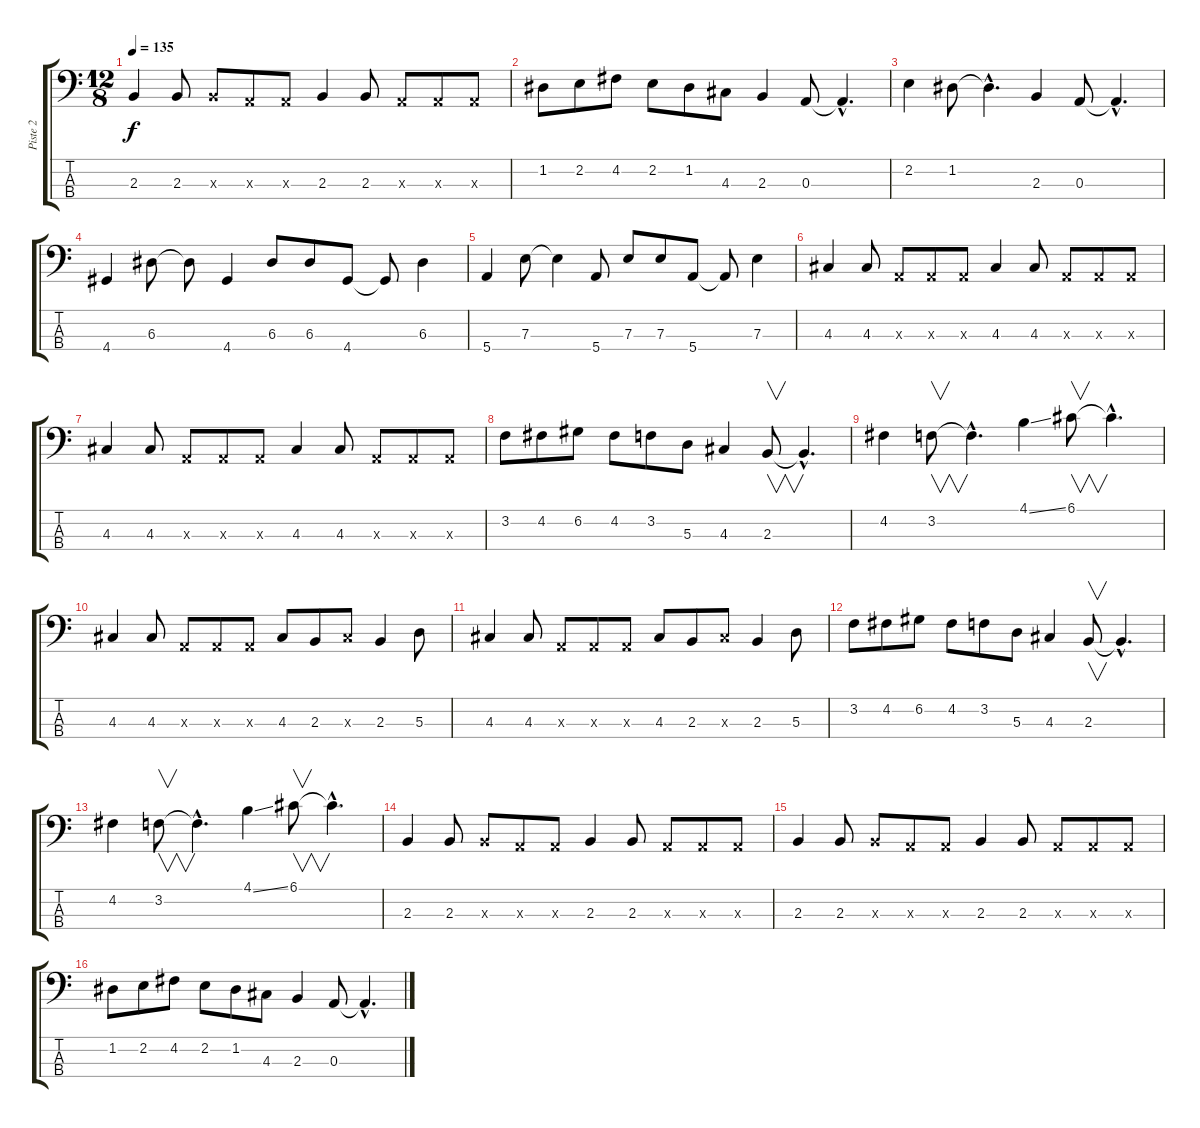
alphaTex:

\track ("Piste 2" "Piste 2") {instrument electricbassfinger}
\staff {score tabs}
\tuning (G2 D2 A1 E1) {hide}
\ts (12 8)
\tempo 135
\clef f4
\ks c
2.3.4{dy f} 2.3.8 2.3{x}.8 0.3{x}.8 0.3{x}.8 2.3.4 2.3.8 0.3{x}.8 0.3{x}.8 0.3{x}.8 |
1.2.8 2.2.8 4.2.8 2.2.8 1.2.8 4.3.8 2.3.4 0.3.8 0.3{hac t}.4{d} |
2.2.4 1.2.8 1.2{hac t}.4{d} 2.3.4 0.3.8 0.3{hac t}.4{d} |
4.4.4 6.3.8 6.3{t}.8 4.4.4 6.3.8 6.3.8 4.4.8 4.4{t}.8 6.3.4 |
5.4.4 7.3.8 7.3{t}.4 5.4.8 7.3.8 7.3.8 5.4.8 5.4{t}.8 7.3.4 |
4.3.4 4.3.8 0.3{x}.8 0.3{x}.8 0.3{x}.8 4.3.4 4.3.8 0.3{x}.8 0.3{x}.8 0.3{x}.8 |
4.3.4 4.3.8 0.3{x}.8 0.3{x}.8 0.3{x}.8 4.3.4 4.3.8 0.3{x}.8 0.3{x}.8 0.3{x}.8 |
3.2.8 4.2.8 6.2.8 4.2.8 3.2.8 5.3.8 4.3.4 2.3.8{v} 2.3{hac t}.4{d} |
4.2.4 3.2.8{v} 3.2{hac t}.4{d} 4.1{ss}.4 6.1.8{v} 6.1{hac t}.4{d} |
4.3.4 4.3.8 0.3{x}.8 0.3{x}.8 0.3{x}.8 4.3.8 2.3.8 4.3{x}.8 2.3.4 5.3.8 |
4.3.4 4.3.8 0.3{x}.8 0.3{x}.8 0.3{x}.8 4.3.8 2.3.8 4.3{x}.8 2.3.4 5.3.8 |
3.2.8 4.2.8 6.2.8 4.2.8 3.2.8 5.3.8 4.3.4 2.3.8{v} 2.3{hac t}.4{d} |
4.2.4 3.2.8{v} 3.2{hac t}.4{d} 4.1{ss}.4 6.1.8{v} 6.1{hac t}.4{d} |
2.3.4 2.3.8 2.3{x}.8 0.3{x}.8 0.3{x}.8 2.3.4 2.3.8 0.3{x}.8 0.3{x}.8 0.3{x}.8 |
2.3.4 2.3.8 2.3{x}.8 0.3{x}.8 0.3{x}.8 2.3.4 2.3.8 0.3{x}.8 0.3{x}.8 0.3{x}.8 |
1.2.8 2.2.8 4.2.8 2.2.8 1.2.8 4.3.8 2.3.4 0.3.8 0.3{hac t}.4{d}
